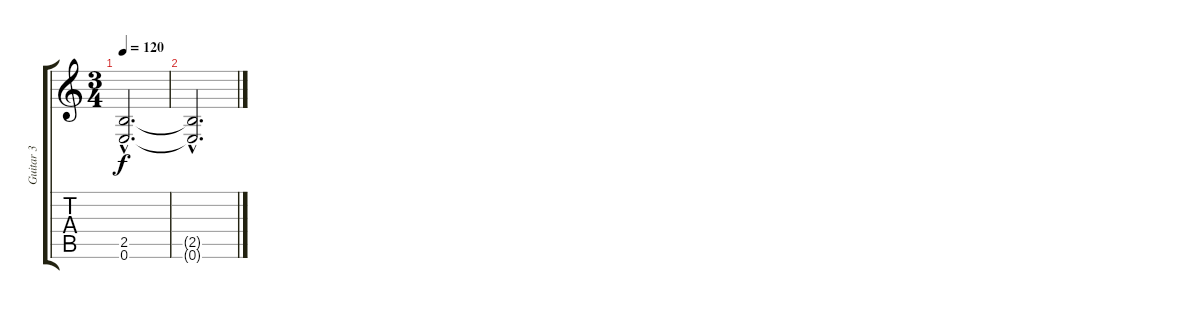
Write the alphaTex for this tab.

\track ("Guitar 3" "Guitar 3") {instrument electricguitarjazz}
\staff {score tabs}
\tuning (E4 B3 G3 D3 A2 E2) {hide}
\ts (3 4)
\tempo 120
\clef g2
\ks c
(2.5{hac t} 0.6{hac t}).2{d dy f volume 0} |
(2.5{hac t} 0.6{hac t}).2{d}
